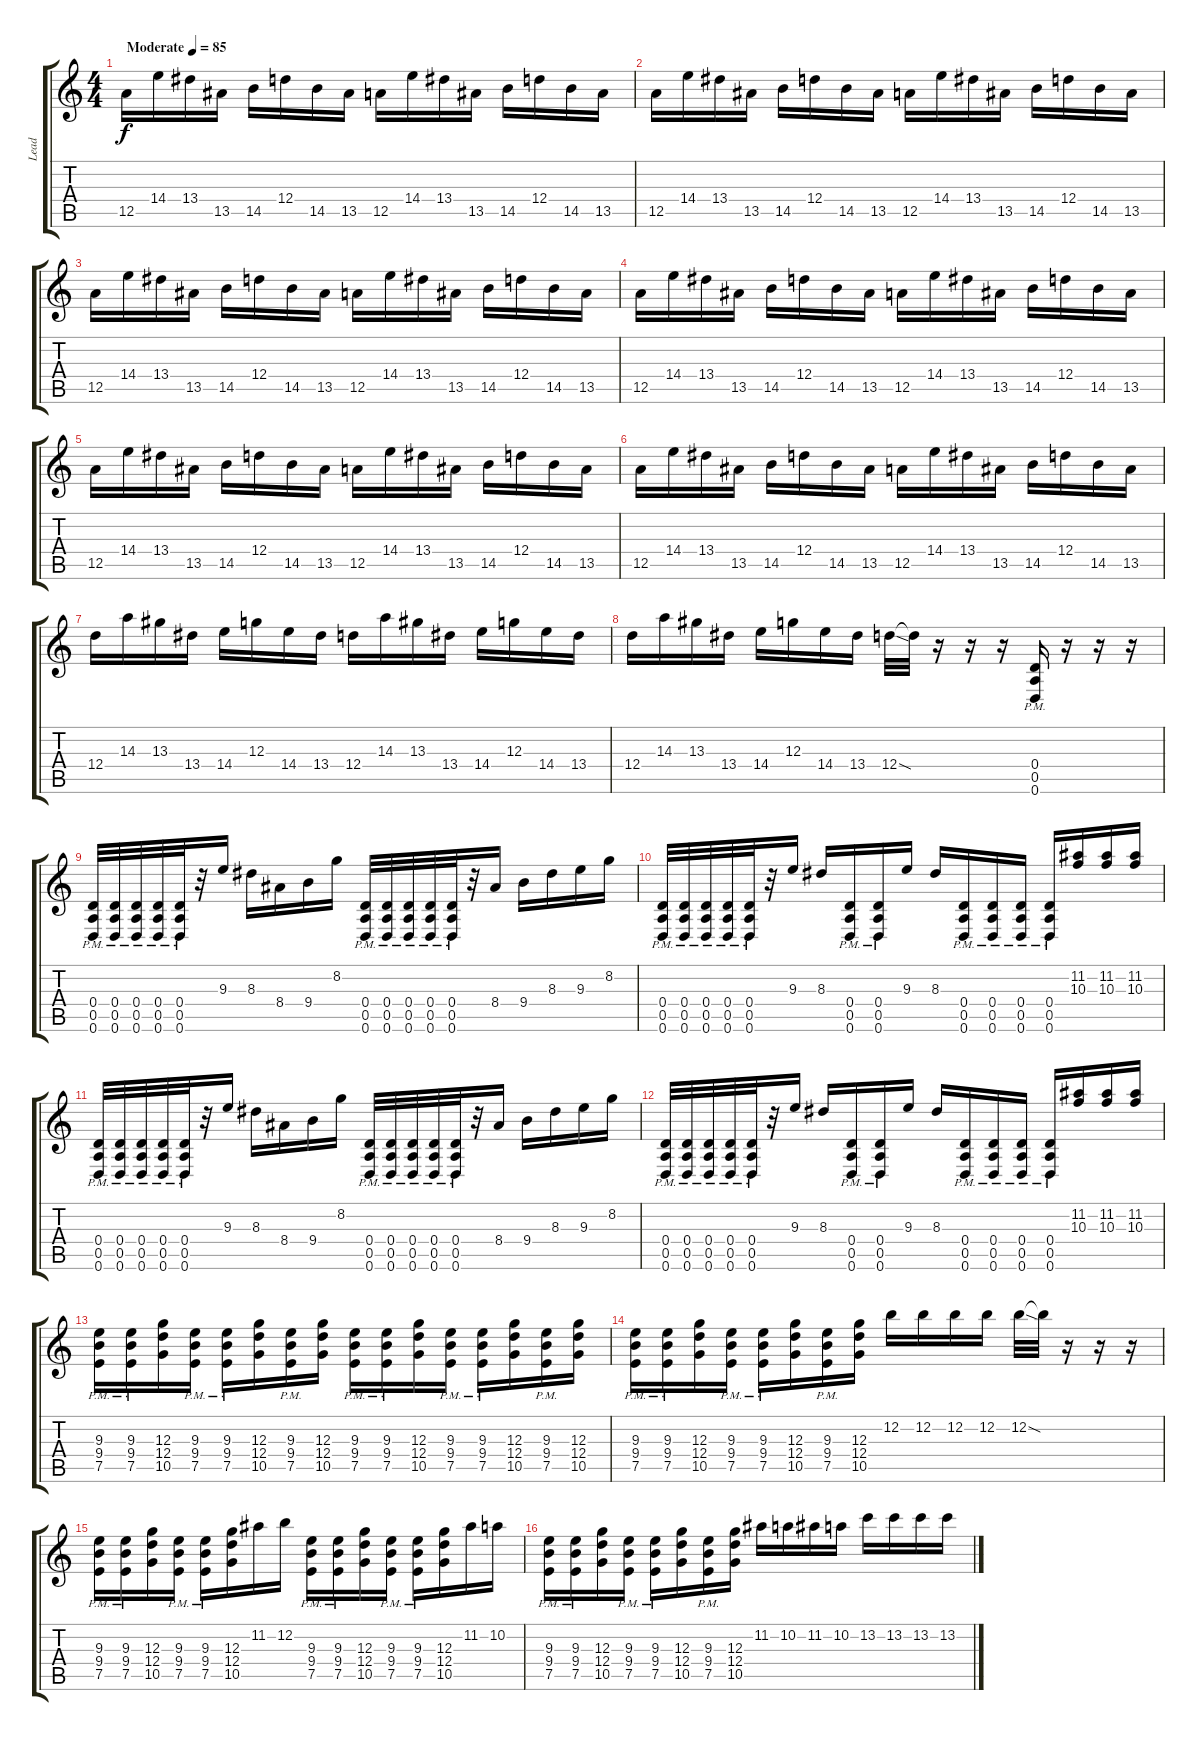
\track ("Lead" "Lead") {instrument overdrivenguitar}
\staff {score tabs}
\tuning (E4 B3 G3 D3 A2 D2) {hide}
\ts (4 4)
\tempo (85 "Moderate")
\clef g2
\ks c
12.5.16{dy f instrument overdrivenguitar} 14.4.16 13.4.16 13.5.16 14.5.16 12.4.16 14.5.16 13.5.16 12.5.16 14.4.16 13.4.16 13.5.16 14.5.16 12.4.16 14.5.16 13.5.16 |
12.5.16 14.4.16 13.4.16 13.5.16 14.5.16 12.4.16 14.5.16 13.5.16 12.5.16 14.4.16 13.4.16 13.5.16 14.5.16 12.4.16 14.5.16 13.5.16 |
12.5.16 14.4.16 13.4.16 13.5.16 14.5.16 12.4.16 14.5.16 13.5.16 12.5.16 14.4.16 13.4.16 13.5.16 14.5.16 12.4.16 14.5.16 13.5.16 |
12.5.16 14.4.16 13.4.16 13.5.16 14.5.16 12.4.16 14.5.16 13.5.16 12.5.16 14.4.16 13.4.16 13.5.16 14.5.16 12.4.16 14.5.16 13.5.16 |
12.5.16 14.4.16 13.4.16 13.5.16 14.5.16 12.4.16 14.5.16 13.5.16 12.5.16 14.4.16 13.4.16 13.5.16 14.5.16 12.4.16 14.5.16 13.5.16 |
12.5.16 14.4.16 13.4.16 13.5.16 14.5.16 12.4.16 14.5.16 13.5.16 12.5.16 14.4.16 13.4.16 13.5.16 14.5.16 12.4.16 14.5.16 13.5.16 |
12.4.16 14.3.16 13.3.16 13.4.16 14.4.16 12.3.16 14.4.16 13.4.16 12.4.16 14.3.16 13.3.16 13.4.16 14.4.16 12.3.16 14.4.16 13.4.16 |
12.4.16 14.3.16 13.3.16 13.4.16 14.4.16 12.3.16 14.4.16 13.4.16 12.4{sod}.32 12.4{t}.32 r.16 r.16 r.16 (0.4{pm} 0.5{pm} 0.6{pm}).16 r.16 r.16 r.16 |
(0.4{pm} 0.5{pm} 0.6{pm}).32 (0.4{pm} 0.5{pm} 0.6{pm}).32 (0.4{pm} 0.5{pm} 0.6{pm}).32 (0.4{pm} 0.5{pm} 0.6{pm}).32 (0.4{pm} 0.5{pm} 0.6{pm}).32 r.32 9.3.16 8.3.16 8.4.16 9.4.16 8.2.16 (0.4{pm} 0.5{pm} 0.6{pm}).32 (0.4{pm} 0.5{pm} 0.6{pm}).32 (0.4{pm} 0.5{pm} 0.6{pm}).32 (0.4{pm} 0.5{pm} 0.6{pm}).32 (0.4{pm} 0.5{pm} 0.6{pm}).32 r.32 8.4.16 9.4.16 8.3.16 9.3.16 8.2.16 |
(0.4{pm} 0.5{pm} 0.6{pm}).32 (0.4{pm} 0.5{pm} 0.6{pm}).32 (0.4{pm} 0.5{pm} 0.6{pm}).32 (0.4{pm} 0.5{pm} 0.6{pm}).32 (0.4{pm} 0.5{pm} 0.6{pm}).32 r.32 9.3.16 8.3.16 (0.4{pm} 0.5{pm} 0.6{pm}).16 (0.4{pm} 0.5{pm} 0.6{pm}).16 9.3.16 8.3.16 (0.4{pm} 0.5{pm} 0.6{pm}).16 (0.4{pm} 0.5{pm} 0.6{pm}).16 (0.4{pm} 0.5{pm} 0.6{pm}).16 (0.4{pm} 0.5{pm} 0.6{pm}).16 (11.2 10.3).16 (11.2 10.3).16 (11.2 10.3).16 |
(0.4{pm} 0.5{pm} 0.6{pm}).32 (0.4{pm} 0.5{pm} 0.6{pm}).32 (0.4{pm} 0.5{pm} 0.6{pm}).32 (0.4{pm} 0.5{pm} 0.6{pm}).32 (0.4{pm} 0.5{pm} 0.6{pm}).32 r.32 9.3.16 8.3.16 8.4.16 9.4.16 8.2.16 (0.4{pm} 0.5{pm} 0.6{pm}).32 (0.4{pm} 0.5{pm} 0.6{pm}).32 (0.4{pm} 0.5{pm} 0.6{pm}).32 (0.4{pm} 0.5{pm} 0.6{pm}).32 (0.4{pm} 0.5{pm} 0.6{pm}).32 r.32 8.4.16 9.4.16 8.3.16 9.3.16 8.2.16 |
(0.4{pm} 0.5{pm} 0.6{pm}).32 (0.4{pm} 0.5{pm} 0.6{pm}).32 (0.4{pm} 0.5{pm} 0.6{pm}).32 (0.4{pm} 0.5{pm} 0.6{pm}).32 (0.4{pm} 0.5{pm} 0.6{pm}).32 r.32 9.3.16 8.3.16 (0.4{pm} 0.5{pm} 0.6{pm}).16 (0.4{pm} 0.5{pm} 0.6{pm}).16 9.3.16 8.3.16 (0.4{pm} 0.5{pm} 0.6{pm}).16 (0.4{pm} 0.5{pm} 0.6{pm}).16 (0.4{pm} 0.5{pm} 0.6{pm}).16 (0.4{pm} 0.5{pm} 0.6{pm}).16 (11.2 10.3).16 (11.2 10.3).16 (11.2 10.3).16 |
(9.3{pm} 9.4{pm} 7.5{pm}).16 (9.3{pm} 9.4{pm} 7.5{pm}).16 (12.3 12.4 10.5).16 (9.3{pm} 9.4{pm} 7.5{pm}).16 (9.3{pm} 9.4{pm} 7.5{pm}).16 (12.3 12.4 10.5).16 (9.3{pm} 9.4{pm} 7.5{pm}).16 (12.3 12.4 10.5).16 (9.3{pm} 9.4{pm} 7.5{pm}).16 (9.3{pm} 9.4{pm} 7.5{pm}).16 (12.3 12.4 10.5).16 (9.3{pm} 9.4{pm} 7.5{pm}).16 (9.3{pm} 9.4{pm} 7.5{pm}).16 (12.3 12.4 10.5).16 (9.3{pm} 9.4{pm} 7.5{pm}).16 (12.3 12.4 10.5).16 |
(9.3{pm} 9.4{pm} 7.5{pm}).16 (9.3{pm} 9.4{pm} 7.5{pm}).16 (12.3 12.4 10.5).16 (9.3{pm} 9.4{pm} 7.5{pm}).16 (9.3{pm} 9.4{pm} 7.5{pm}).16 (12.3 12.4 10.5).16 (9.3{pm} 9.4{pm} 7.5{pm}).16 (12.3 12.4 10.5).16 12.2.16 12.2.16 12.2.16 12.2.16 12.2{sod}.32 12.2{t}.32 r.16 r.16 r.16 |
(9.3{pm} 9.4{pm} 7.5{pm}).16 (9.3{pm} 9.4{pm} 7.5{pm}).16 (12.3 12.4 10.5).16 (9.3{pm} 9.4{pm} 7.5{pm}).16 (9.3{pm} 9.4{pm} 7.5{pm}).16 (12.3 12.4 10.5).16 11.2.16 12.2.16 (9.3{pm} 9.4{pm} 7.5{pm}).16 (9.3{pm} 9.4{pm} 7.5{pm}).16 (12.3 12.4 10.5).16 (9.3{pm} 9.4{pm} 7.5{pm}).16 (9.3{pm} 9.4{pm} 7.5{pm}).16 (12.3 12.4 10.5).16 11.2.16 10.2.16 |
(9.3{pm} 9.4{pm} 7.5{pm}).16 (9.3{pm} 9.4{pm} 7.5{pm}).16 (12.3 12.4 10.5).16 (9.3{pm} 9.4{pm} 7.5{pm}).16 (9.3{pm} 9.4{pm} 7.5{pm}).16 (12.3 12.4 10.5).16 (9.3{pm} 9.4{pm} 7.5{pm}).16 (12.3 12.4 10.5).16 11.2.16 10.2.16 11.2.16 10.2.16 13.2.16 13.2.16 13.2.16 13.2.16
